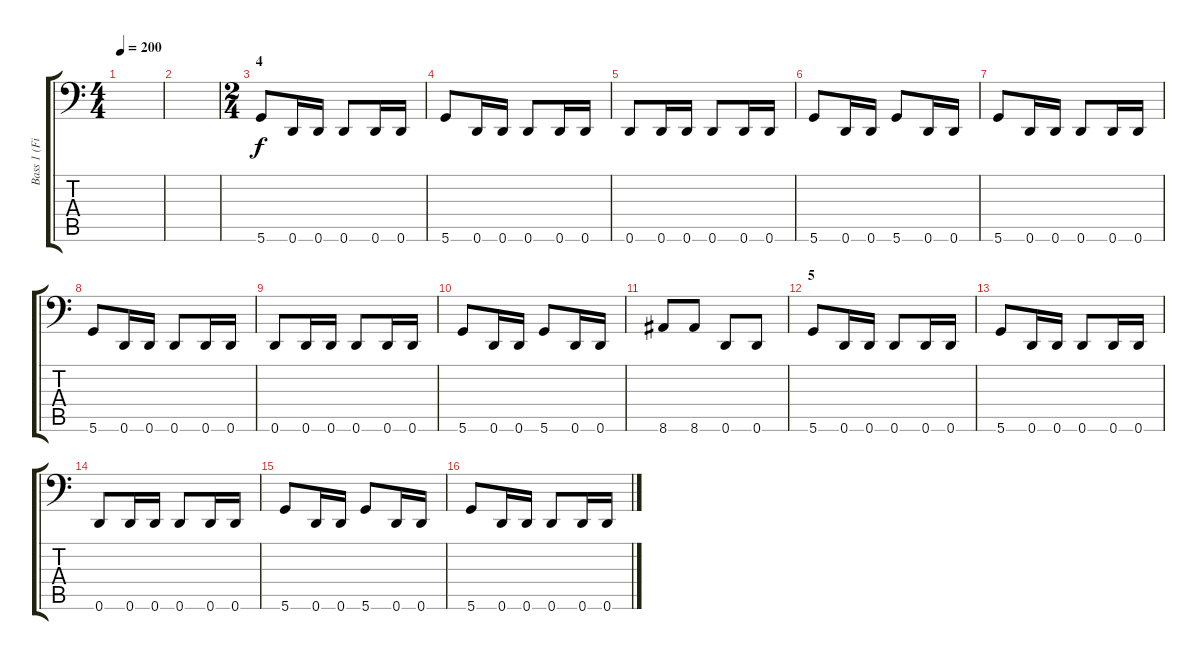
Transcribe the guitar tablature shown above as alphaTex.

\track ("Bass 1 (Finger)" "Bass 1 (Fi") {instrument electricbassfinger}
\staff {score tabs}
\tuning (E3 B2 G2 D2 A1 D1) {hide}
\ts (4 4)
\tempo 200
\clef f4
\ks c
|
|
\ts (2 4)
\section ("" "4")
5.6.8 0.6.16 0.6.16 0.6.8 0.6.16 0.6.16 |
5.6.8 0.6.16 0.6.16 0.6.8 0.6.16 0.6.16 |
0.6.8 0.6.16 0.6.16 0.6.8 0.6.16 0.6.16 |
5.6.8 0.6.16 0.6.16 5.6.8 0.6.16 0.6.16 |
5.6.8 0.6.16 0.6.16 0.6.8 0.6.16 0.6.16 |
5.6.8 0.6.16 0.6.16 0.6.8 0.6.16 0.6.16 |
0.6.8 0.6.16 0.6.16 0.6.8 0.6.16 0.6.16 |
5.6.8 0.6.16 0.6.16 5.6.8 0.6.16 0.6.16 |
8.6.8 8.6.8 0.6.8 0.6.8 |
\section ("" "5")
5.6.8 0.6.16 0.6.16 0.6.8 0.6.16 0.6.16 |
5.6.8 0.6.16 0.6.16 0.6.8 0.6.16 0.6.16 |
0.6.8 0.6.16 0.6.16 0.6.8 0.6.16 0.6.16 |
5.6.8 0.6.16 0.6.16 5.6.8 0.6.16 0.6.16 |
5.6.8 0.6.16 0.6.16 0.6.8 0.6.16 0.6.16
